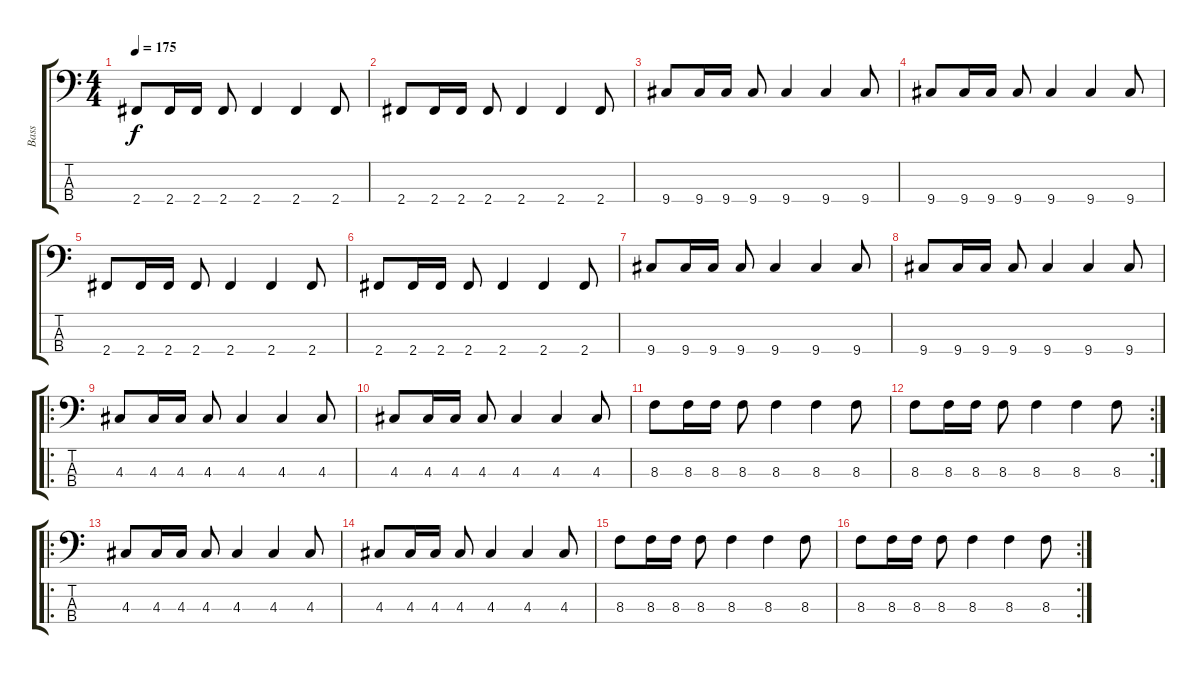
\track ("Bass" "Bass") {instrument electricbasspick}
\staff {score tabs}
\tuning (G2 D2 A1 E1) {hide}
\ts (4 4)
\tempo 175
\clef f4
\ks c
2.4.8{dy f} 2.4.16 2.4.16 2.4.8 2.4.4 2.4.4 2.4.8 |
2.4.8 2.4.16 2.4.16 2.4.8 2.4.4 2.4.4 2.4.8 |
9.4.8 9.4.16 9.4.16 9.4.8 9.4.4 9.4.4 9.4.8 |
9.4.8 9.4.16 9.4.16 9.4.8 9.4.4 9.4.4 9.4.8 |
2.4.8 2.4.16 2.4.16 2.4.8 2.4.4 2.4.4 2.4.8 |
2.4.8 2.4.16 2.4.16 2.4.8 2.4.4 2.4.4 2.4.8 |
9.4.8 9.4.16 9.4.16 9.4.8 9.4.4 9.4.4 9.4.8 |
9.4.8 9.4.16 9.4.16 9.4.8 9.4.4 9.4.4 9.4.8 |
\ro
4.3.8 4.3.16 4.3.16 4.3.8 4.3.4 4.3.4 4.3.8 |
4.3.8 4.3.16 4.3.16 4.3.8 4.3.4 4.3.4 4.3.8 |
8.3.8 8.3.16 8.3.16 8.3.8 8.3.4 8.3.4 8.3.8 |
\rc 2
8.3.8 8.3.16 8.3.16 8.3.8 8.3.4 8.3.4 8.3.8 |
\ro
4.3.8 4.3.16 4.3.16 4.3.8 4.3.4 4.3.4 4.3.8 |
4.3.8 4.3.16 4.3.16 4.3.8 4.3.4 4.3.4 4.3.8 |
8.3.8 8.3.16 8.3.16 8.3.8 8.3.4 8.3.4 8.3.8 |
\rc 2
8.3.8 8.3.16 8.3.16 8.3.8 8.3.4 8.3.4 8.3.8
